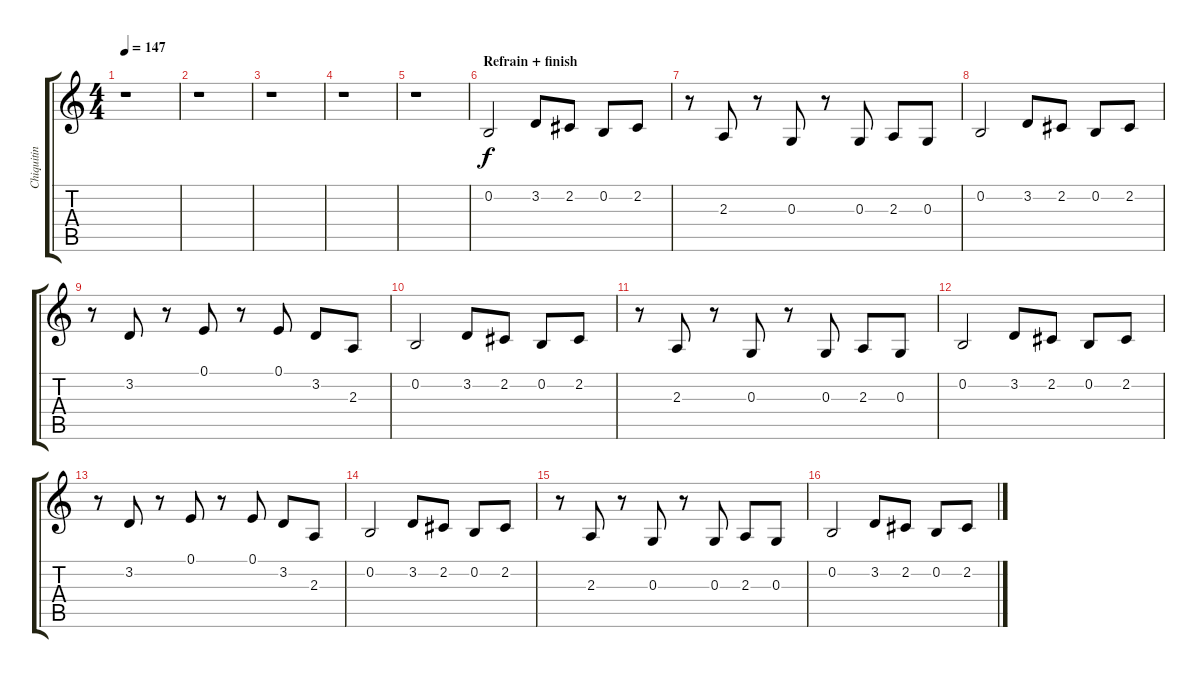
\track ("Chiquitin" "Chiquitin") {instrument trumpet}
\staff {score tabs}
\tuning (E4 B3 G3 D3 A2 E2) {hide}
\ts (4 4)
\tempo 147
\clef g2
\ks c
r.1{dy f} |
r.1 |
r.1 |
r.1 |
r.1 |
\section ("" "Refrain + finish")
0.2.2 3.2.8 2.2.8 0.2.8 2.2.8 |
r.8 2.3.8 r.8 0.3.8 r.8 0.3.8 2.3.8 0.3.8 |
0.2.2 3.2.8 2.2.8 0.2.8 2.2.8 |
r.8 3.2.8 r.8 0.1.8 r.8 0.1.8 3.2.8 2.3.8 |
0.2.2 3.2.8 2.2.8 0.2.8 2.2.8 |
r.8 2.3.8 r.8 0.3.8 r.8 0.3.8 2.3.8 0.3.8 |
0.2.2 3.2.8 2.2.8 0.2.8 2.2.8 |
r.8 3.2.8 r.8 0.1.8 r.8 0.1.8 3.2.8 2.3.8 |
0.2.2 3.2.8 2.2.8 0.2.8 2.2.8 |
r.8 2.3.8 r.8 0.3.8 r.8 0.3.8 2.3.8 0.3.8 |
0.2.2 3.2.8 2.2.8 0.2.8 2.2.8
